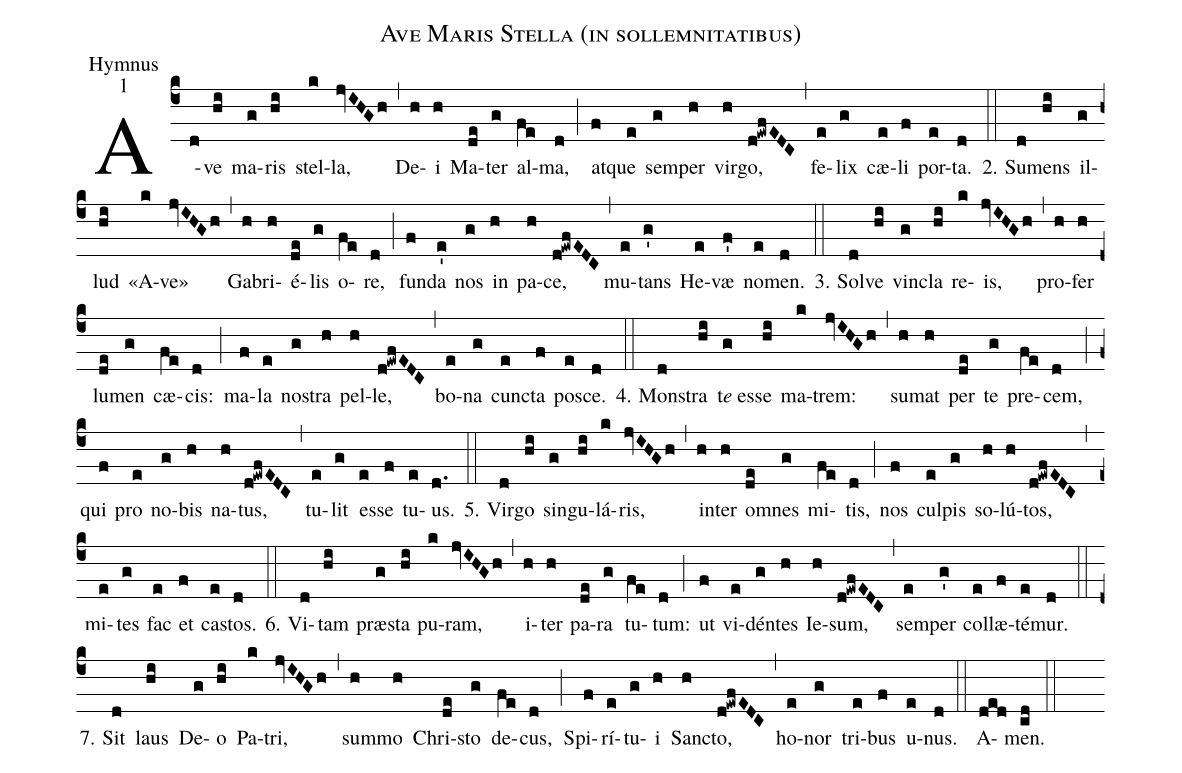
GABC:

name:Ave Maris Stella (in sollemnitatibus);
office-part:Hymnus;
mode:1;
%%
(c4) A(d)ve(hi) ma(g)ris(hi) stel(k)la,(jvIHGh) (,) De(h)i(h) Ma(de)ter(g) al(fe)ma,(d) (;) at(f)que(e) sem(g)per(h) vir(h)go,(d!ewfEDC) (,) fe(e)lix(g) cæ(e)li(f) por(e)ta.(d) (::)

2. Su(d)mens(hi) il(g)lud(hi) «A(k)ve»(jvIHGh) (,) Ga(h)bri(h)é(de)lis(g) o(fe)re,(d) (;) fun(f)da(e') nos(g) in(h) pa(h)ce,(d!ewfEDC) (,) mu(e)tans(g') He(e)væ(f') no(e)men.(d) (::)

3. Sol(d)ve(hi) vin(g)cla(hi) re(k)is,(jvIHGh) (,) pro(h)fer(h) lu(de)men(g) cæ(fe)cis:(d) (;) ma(f)la(e) no(g)stra(h) pel(h)le,(d!ewfEDC) (,) bo(e)na(g) cun(e)cta(f) po(e)sce.(d) (::)

4. Mon(d)stra(hi) t<i>e</i> es(g)se(hi) ma(k)trem:(jvIHGh) (,) su(h)mat(h) per(de) te(g) pre(fe)cem,(d) (;) qui(f) pro(e) no(g)bis(h) na(h)tus,(d!ewfEDC) (,) tu(e)lit(g) es(e)se(f) tu(e)us.(d.) (::)

5. Vir(d)go(hi) sin(g)gu(hi)lá(k)ris,(jvIHGh) (,) in(h)ter(h) o(de)mnes(g) mi(fe)tis,(d) (;) nos(f) cul(e)pis(g) so(h)lú(h)tos,(d!ewfEDC) (,) mi(e)tes(g) fac(e) et(f) ca(e)stos.(d) (::)

6. Vi(d)tam(hi) præ(g)sta(hi) pu(k)ram,(jvIHGh) (,) i(h)ter(h) pa(de)ra(g) tu(fe)tum:(d) (;) ut(f) vi(e)dén(g)tes(h) Ie(h)sum,(d!ewfEDC) (,) sem(e)per(g') col(e)læ(f)té(e)mur.(d) (::)

7. Sit(d) laus(hi) De(g)o(hi) Pa(k)tri,(jvIHGh) (,) sum(h)mo(h) Chri(de)sto(g) de(fe)cus,(d) (;) Spi(f)rí(e)tu(g)i(h) San(h)cto,(d!ewfEDC) (,) ho(e)nor(g) tri(e)bus(f) u(e)nus.(d) (::) A(ded)men.(cd) (::)
